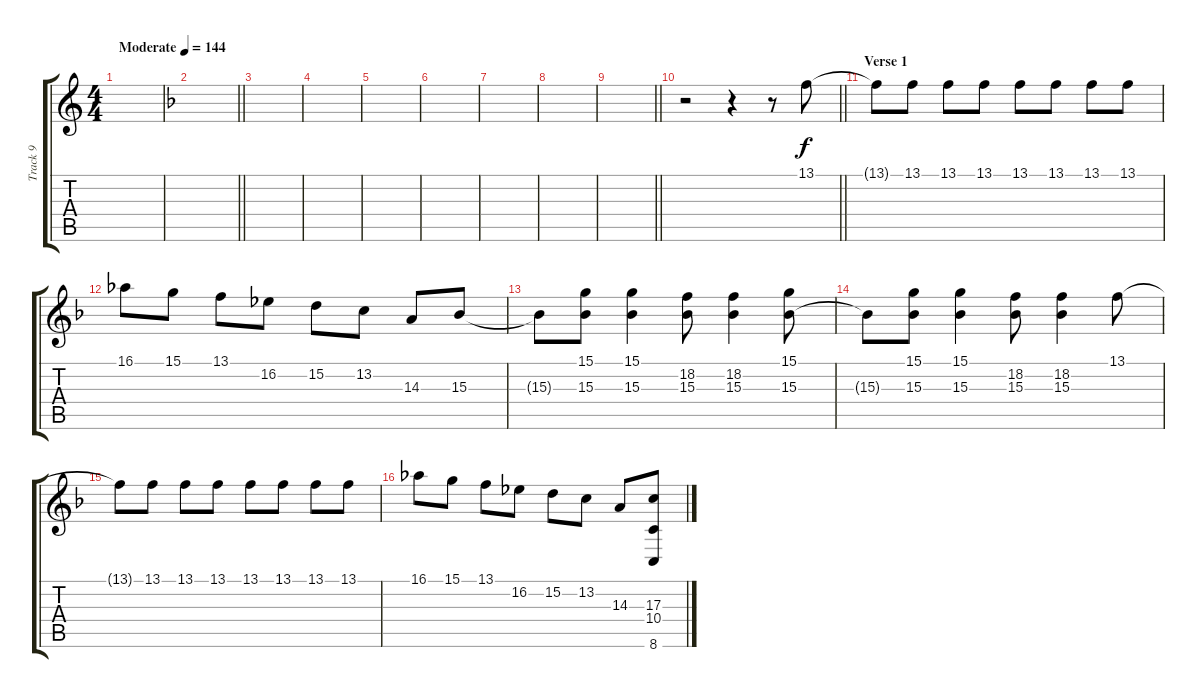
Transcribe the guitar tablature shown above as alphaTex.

\track ("Track 9" "Track 9") {instrument acousticgrandpiano}
\staff {score tabs}
\tuning (E4 B3 G3 D3 A2 E2) {hide}
\ts (4 4)
\tempo (144 "Moderate")
\clef g2
\ks c
|
\barLineRight lightlight
\ks f
|
|
|
|
|
|
|
\barLineRight lightlight
|
\section ("" "")
\barLineRight lightlight
r.2 r.4 r.8 13.1.8 |
\section ("" "Verse 1")
13.1{t}.8 13.1.8 13.1.8 13.1.8 13.1.8 13.1.8 13.1.8 13.1.8 |
16.1.8 15.1.8 13.1.8 16.2.8 15.2.8 13.2.8 14.3.8 15.3.8 |
15.3{t}.8 (15.1 15.3).8 (15.1 15.3).4 (18.2 15.3).8 (18.2 15.3).4 (15.1 15.3).8 |
15.3{t}.8 (15.1 15.3).8 (15.1 15.3).4 (18.2 15.3).8 (18.2 15.3).4 13.1.8 |
13.1{t}.8 13.1.8 13.1.8 13.1.8 13.1.8 13.1.8 13.1.8 13.1.8 |
16.1.8 15.1.8 13.1.8 16.2.8 15.2.8 13.2.8 14.3.8 (17.3 10.4 8.6).8
